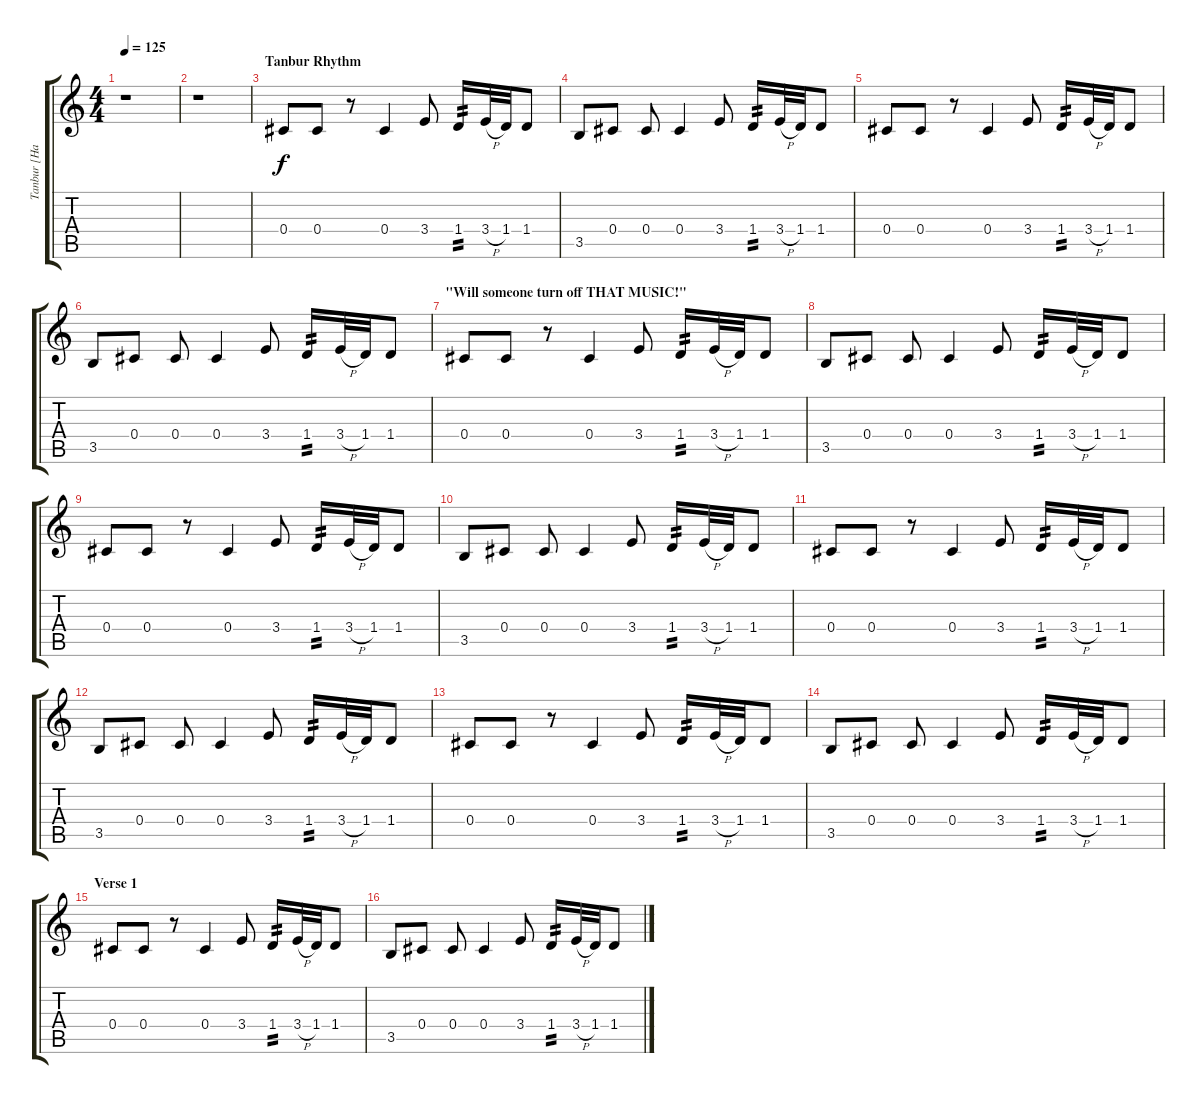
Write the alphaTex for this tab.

\track ("Tanbur [Harmony 2]" "Tanbur [Ha") {instrument acousticguitarsteel}
\staff {score tabs}
\tuning (Eb4 Bb3 Gb3 Db3 Ab2 Db2) {hide}
\ts (4 4)
\tempo 125
\clef g2
\ks c
r.1{dy f instrument acousticguitarsteel} |
r.1 |
\section ("" "Tanbur Rhythm")
0.4.8 0.4.8 r.8 0.4.4 3.4.8 1.4.16{tp 2} 3.4{h}.32 1.4.32 1.4.8 |
3.5.8 0.4.8 0.4.8 0.4.4 3.4.8 1.4.16{tp 2} 3.4{h}.32 1.4.32 1.4.8 |
0.4.8 0.4.8 r.8 0.4.4 3.4.8 1.4.16{tp 2} 3.4{h}.32 1.4.32 1.4.8 |
3.5.8 0.4.8 0.4.8 0.4.4 3.4.8 1.4.16{tp 2} 3.4{h}.32 1.4.32 1.4.8 |
\section ("" "\"Will someone turn off THAT MUSIC!\"")
0.4.8 0.4.8 r.8 0.4.4 3.4.8 1.4.16{tp 2} 3.4{h}.32 1.4.32 1.4.8 |
3.5.8 0.4.8 0.4.8 0.4.4 3.4.8 1.4.16{tp 2} 3.4{h}.32 1.4.32 1.4.8 |
0.4.8 0.4.8 r.8 0.4.4 3.4.8 1.4.16{tp 2} 3.4{h}.32 1.4.32 1.4.8 |
3.5.8 0.4.8 0.4.8 0.4.4 3.4.8 1.4.16{tp 2} 3.4{h}.32 1.4.32 1.4.8 |
0.4.8 0.4.8 r.8 0.4.4 3.4.8 1.4.16{tp 2} 3.4{h}.32 1.4.32 1.4.8 |
3.5.8 0.4.8 0.4.8 0.4.4 3.4.8 1.4.16{tp 2} 3.4{h}.32 1.4.32 1.4.8 |
0.4.8 0.4.8 r.8 0.4.4 3.4.8 1.4.16{tp 2} 3.4{h}.32 1.4.32 1.4.8 |
3.5.8 0.4.8 0.4.8 0.4.4 3.4.8 1.4.16{tp 2} 3.4{h}.32 1.4.32 1.4.8 |
\section ("" "Verse 1")
0.4.8 0.4.8 r.8 0.4.4 3.4.8 1.4.16{tp 2} 3.4{h}.32 1.4.32 1.4.8 |
3.5.8 0.4.8 0.4.8 0.4.4 3.4.8 1.4.16{tp 2} 3.4{h}.32 1.4.32 1.4.8
